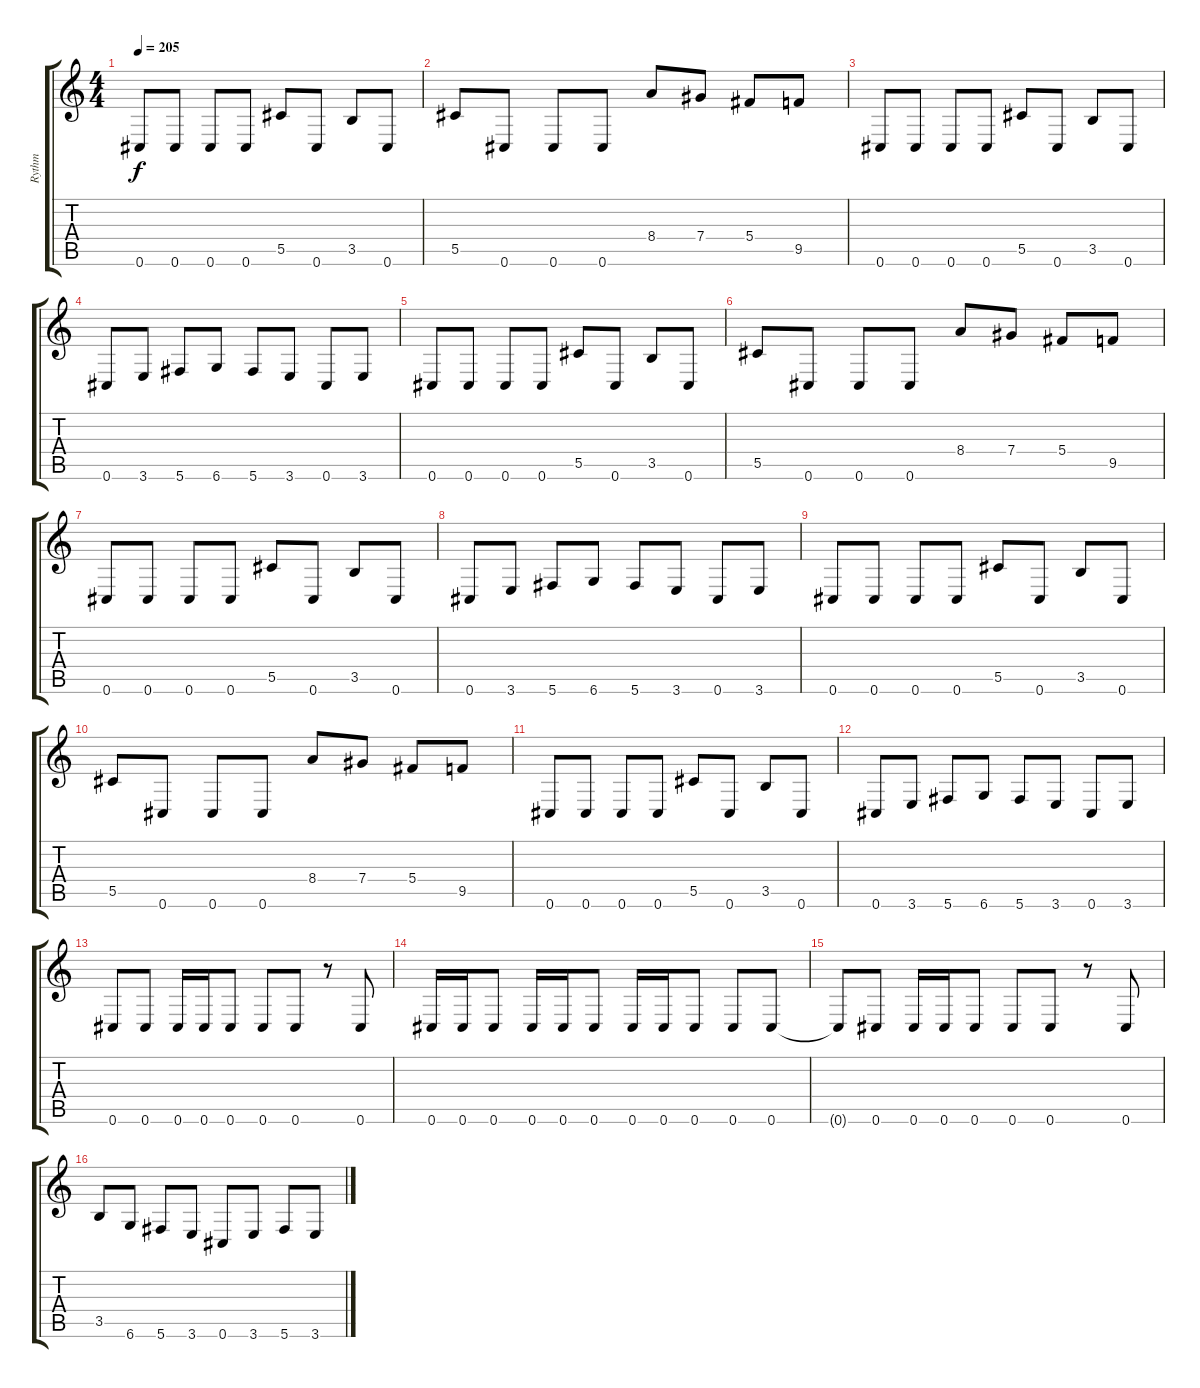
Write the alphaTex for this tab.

\track ("Rythm" "Rythm") {instrument distortionguitar}
\staff {score tabs}
\tuning (Eb4 Bb3 Gb3 Db3 Ab2 Db2) {hide}
\ts (4 4)
\tempo 205
\clef g2
\ks c
0.6.8{dy f} 0.6.8 0.6.8 0.6.8 5.5.8 0.6.8 3.5.8 0.6.8 |
5.5.8 0.6.8 0.6.8 0.6.8 8.4.8 7.4.8 5.4.8 9.5.8 |
0.6.8 0.6.8 0.6.8 0.6.8 5.5.8 0.6.8 3.5.8 0.6.8 |
0.6.8 3.6.8 5.6.8 6.6.8 5.6.8 3.6.8 0.6.8 3.6.8 |
0.6.8 0.6.8 0.6.8 0.6.8 5.5.8 0.6.8 3.5.8 0.6.8 |
5.5.8 0.6.8 0.6.8 0.6.8 8.4.8 7.4.8 5.4.8 9.5.8 |
0.6.8 0.6.8 0.6.8 0.6.8 5.5.8 0.6.8 3.5.8 0.6.8 |
0.6.8 3.6.8 5.6.8 6.6.8 5.6.8 3.6.8 0.6.8 3.6.8 |
0.6.8 0.6.8 0.6.8 0.6.8 5.5.8 0.6.8 3.5.8 0.6.8 |
5.5.8 0.6.8 0.6.8 0.6.8 8.4.8 7.4.8 5.4.8 9.5.8 |
0.6.8 0.6.8 0.6.8 0.6.8 5.5.8 0.6.8 3.5.8 0.6.8 |
0.6.8 3.6.8 5.6.8 6.6.8 5.6.8 3.6.8 0.6.8 3.6.8 |
0.6.8 0.6.8 0.6.16 0.6.16 0.6.8 0.6.8 0.6.8 r.8 0.6.8 |
0.6.16 0.6.16 0.6.8 0.6.16 0.6.16 0.6.8 0.6.16 0.6.16 0.6.8 0.6.8 0.6.8 |
0.6{t}.8 0.6.8 0.6.16 0.6.16 0.6.8 0.6.8 0.6.8 r.8 0.6.8 |
3.5.8 6.6.8 5.6.8 3.6.8 0.6.8 3.6.8 5.6.8 3.6.8
